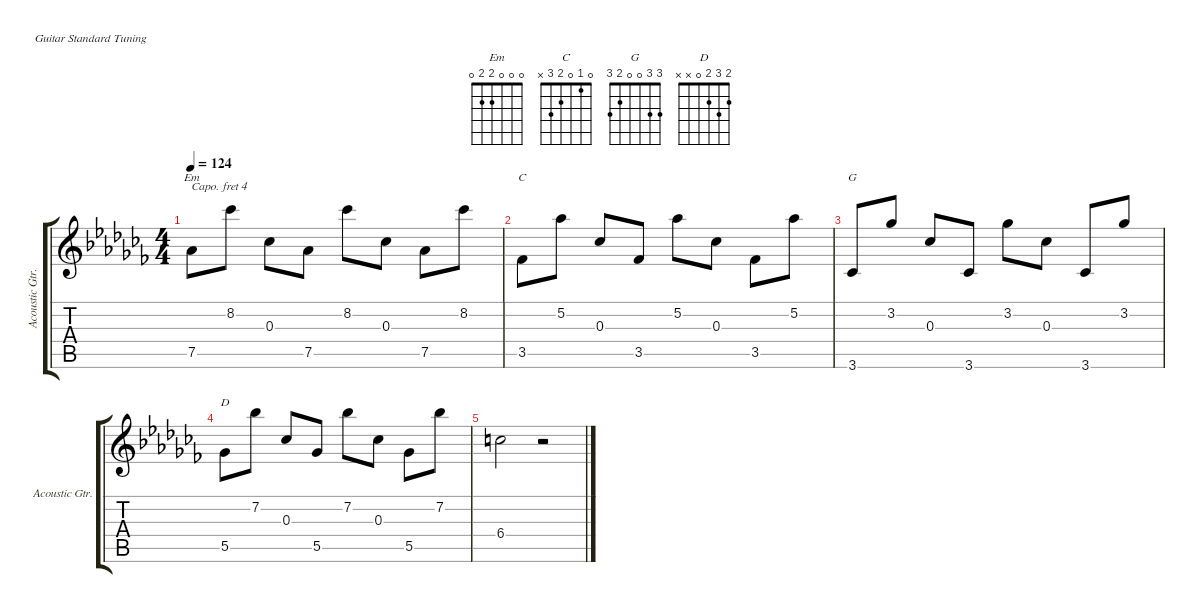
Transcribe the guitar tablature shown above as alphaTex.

\defaultSystemsLayout 4
\hideDynamics
\singleTrackTrackNamePolicy allsystems
\multiTrackTrackNamePolicy allsystems
\otherSystemsTrackNameOrientation horizontal
\extendBarLines
\track ("Acoustic Guitar" "Acoustic Gtr.") {instrument acousticguitarsteel}
\staff {score tabs}
\capo 4
\tuning (E4 B3 G3 D3 A2 E2)
\chord ("Em" 0 0 0 2 2 0) {showfingering false}
\chord ("C" 0 1 0 2 3 x) {showfingering false}
\chord ("G" 3 3 0 0 2 3) {showfingering false}
\chord ("D" 2 3 2 0 x x) {showfingering false}
\ts (4 4)
\tempo 124
\clef g2
\ks abminor
7.5{acc b}.8{ch "Em" dy mf beam Down} 8.2{acc b}.8{beam Down} 0.3{acc b}.8{beam Down} 7.5{acc b}.8{beam Down} 8.2{acc b}.8{beam Down} 0.3{acc b}.8{beam Down} 7.5{acc b}.8{beam Down} 8.2{acc b}.8{beam Down} |
3.5{acc b}.8{ch "C" beam Down} 5.2{acc b}.8{beam Down} 0.3{acc b}.8{beam Up} 3.5{acc b}.8{beam Up} 5.2{acc b}.8{beam Down} 0.3{acc b}.8{beam Down} 3.5{acc b}.8{beam Down} 5.2{acc b}.8{beam Down} |
3.6{acc b}.8{ch "G" beam Up} 3.2{acc b}.8{beam Up} 0.3{acc b}.8{beam Up} 3.6{acc b}.8{beam Up} 3.2{acc b}.8{beam Down} 0.3{acc b}.8{beam Down} 3.6{acc b}.8{beam Up} 3.2{acc b}.8{beam Up} |
5.5{acc b}.8{ch "D" beam Down} 7.2{acc b}.8{beam Down} 0.3{acc b}.8{beam Up} 5.5{acc b}.8{beam Up} 7.2{acc b}.8{beam Down} 0.3{acc b}.8{beam Down} 5.5{acc b}.8{beam Down} 7.2{acc b}.8{beam Down} |
6.4{acc forcenatural}.2{beam Down} r.2{beam Down}
